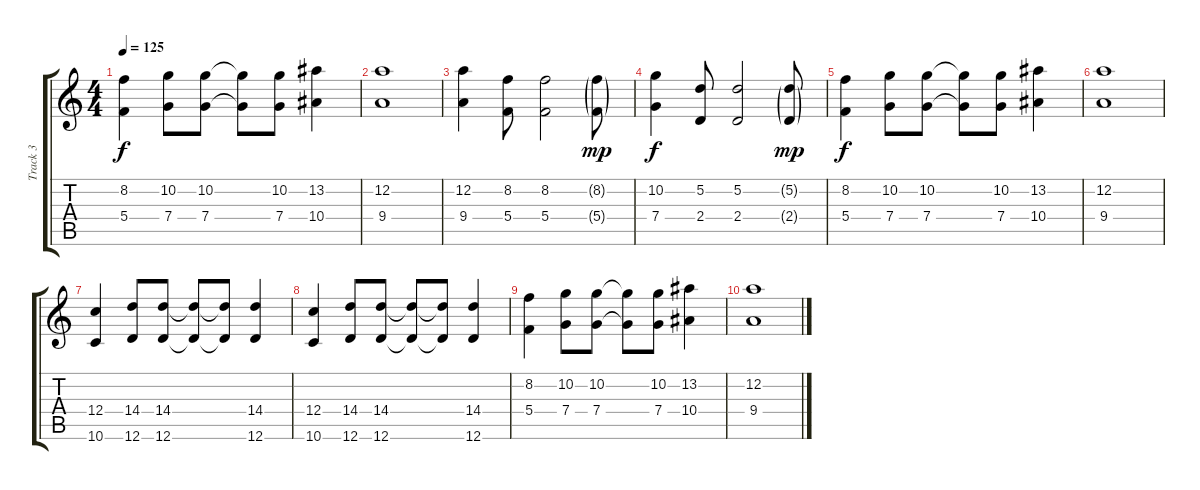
\track ("Track 3" "Track 3") {instrument distortionguitar}
\staff {score tabs}
\tuning (D4 A3 F3 C3 G2 D2) {hide}
\ts (4 4)
\tempo 125
\clef g2
\ks c
(8.2 5.4).4{dy f} (10.2 7.4).8 (10.2 7.4).8 (10.2{t} 7.4{t}).8 (10.2 7.4).8 (13.2 10.4).4 |
(12.2 9.4).1 |
(12.2 9.4).4 (8.2 5.4).8 (8.2 5.4).2 (8.2{g} 5.4{g}).8{dy mp} |
(10.2 7.4).4{dy f} (5.2 2.4).8 (5.2 2.4).2 (5.2{g} 2.4{g}).8{dy mp} |
(8.2 5.4).4{dy f} (10.2 7.4).8 (10.2 7.4).8 (10.2{t} 7.4{t}).8 (10.2 7.4).8 (13.2 10.4).4 |
(12.2 9.4).1 |
(12.4 10.6).4 (14.4 12.6).8 (14.4 12.6).8 (14.4{t} 12.6{t}).8 (14.4{t} 12.6{t}).8 (14.4 12.6).4 |
(12.4 10.6).4 (14.4 12.6).8 (14.4 12.6).8 (14.4{t} 12.6{t}).8 (14.4{t} 12.6{t}).8 (14.4 12.6).4 |
(8.2 5.4).4 (10.2 7.4).8 (10.2 7.4).8 (10.2{t} 7.4{t}).8 (10.2 7.4).8 (13.2 10.4).4 |
(12.2 9.4).1
